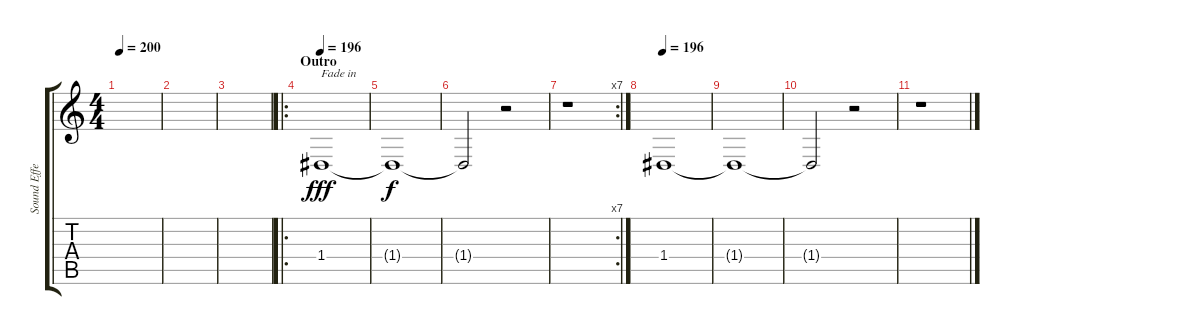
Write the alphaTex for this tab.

\track ("Sound Effects" "Sound Effe") {instrument lead6voice}
\staff {score tabs}
\tuning (E4 B3 G3 D3 A2 D2) {hide}
\ts (4 4)
\tempo 200
\clef g2
\ks c
|
|
|
\ro
\section ("" "Outro")
\tempo 196
1.4.1{txt "Fade in" dy fff} |
1.4{t}.1{dy f} |
1.4{t}.2 r.2 |
\rc 7
r.1 |
\tempo 196
1.4.1 |
1.4{t}.1 |
1.4{t}.2 r.2 |
r.1
